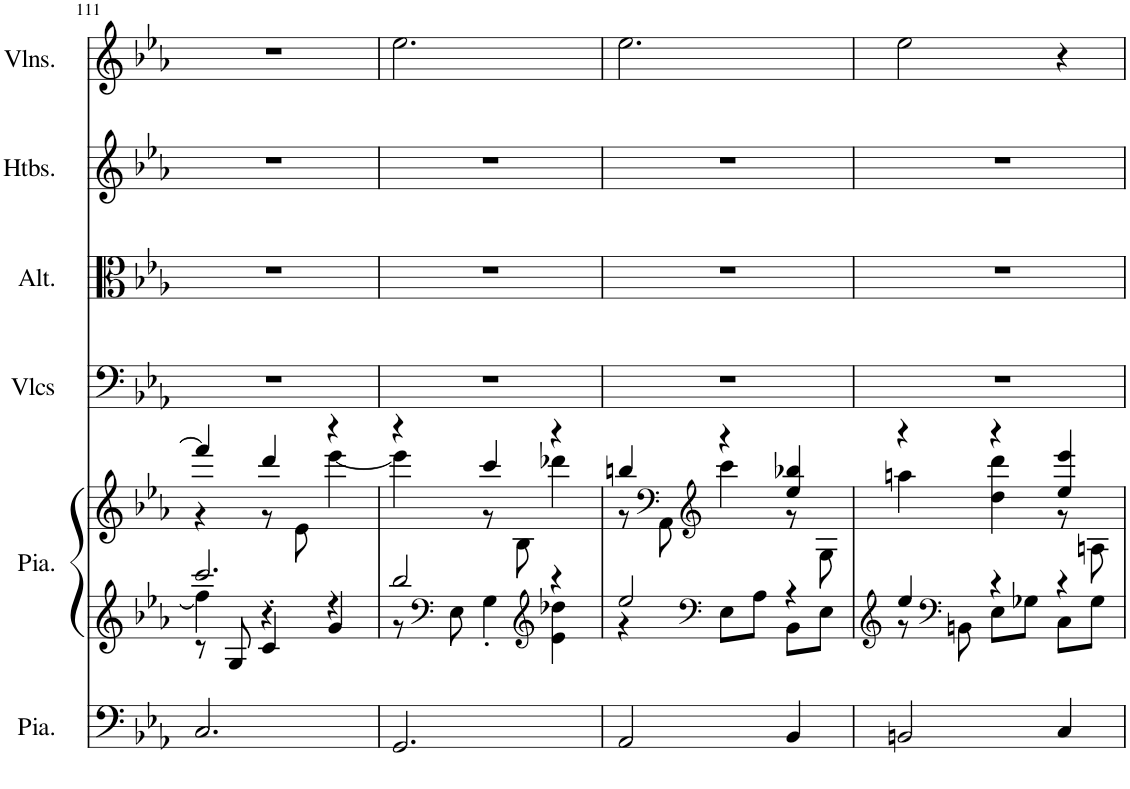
**kern	**kern	**kern	**kern	**kern	**kern	**kern
*part6	*part5	*part5	*part4	*part3	*part2	*part1
*staff7	*staff6	*staff5	*staff4	*staff3	*staff2	*staff1
*I"Piano, Pedals	*I"Piano, Organ	*	*I"Violoncelles, Bass	*I"Altos, Tenor	*I"Hautbois, Alto	*I"Violons, Soprano
*I'Pia.	*I'Pia.	*	*I'Vlcs	*I'Alt.	*I'Htbs.	*I'Vlns.
!!LO:PB:g=z
*clefF4	*clefG2	*clefG2	*clefF4	*clefC3	*clefG2	*clefG2
*k[b-e-a-]	*k[b-e-a-]	*k[b-e-a-]	*k[b-e-a-]	*k[b-e-a-]	*k[b-e-a-]	*k[b-e-a-]
*M3/4	*M3/4	*M3/4	*M3/4	*M3/4	*M3/4	*M3/4
=111	=111	=111	=111	=111	=111	=111
*	*^	*^	*	*	*	*
*	*	*^	*	*	*	*	*	*
2.C/	2.ccc/	4ff\]	8r	4fff/]	4r	2.r	2.r	2.r	2.r
.	.	.	8G/	.	.	.	.	.	.
.	.	4r	4c'/	4ddd/	8r	.	.	.	.
.	.	.	.	.	8e-\	.	.	.	.
.	.	4r	4g/	4r	[4eee-\	.	.	.	.
*	*	*v	*v	*	*	*	*	*	*
=112	=112	=112	=112	=112	=112	=112	=112	=112
2.GG/	2bb-/	8r	4r	4eee-\]	2.r	2.r	2.r	2.ee-\
*	*clefF4	*	*	*	*	*	*	*
.	.	8E-\	.	.	.	.	.	.
.	.	4G'\	4ccc/	8r	.	.	.	.
.	.	.	.	8B-\	.	.	.	.
*	*clefG2	*	*	*	*	*	*	*
.	4r	4e-\ 4dd-X\	4r	4ddd-X\	.	.	.	.
=113	=113	=113	=113	=113	=113	=113	=113	=113
2AA-/	2ee-/	4r	4bbn/	8r	2.r	2.r	2.r	2.ee-\
*	*	*	*clefF4	*	*	*	*	*
.	.	.	.	8AA-\	.	.	.	.
*	*clefF4	*	*clefG2	*	*	*	*	*
.	.	8E-\L	4r	4ccc\	.	.	.	.
.	.	8A-\J	.	.	.	.	.	.
4BB-/	4r	8BB-\L	4ee-/ 4bb-X/	8r	.	.	.	.
.	.	8E-\J	.	8G\	.	.	.	.
=114	=114	=114	=114	=114	=114	=114	=114	=114
*	*clefG2	*	*	*	*	*	*	*
2BBn/	4ee-/	8r	4r	4aan\	2.r	2.r	2.r	2ee-\
*	*clefF4	*	*	*	*	*	*	*
.	.	8BBn\	.	.	.	.	.	.
.	4r	8E-\L	4r	4dd\ 4ddd\	.	.	.	.
.	.	8G-X\J	.	.	.	.	.	.
4C/	4r	8C\L	4ee-/ 4eee-/	8r	.	.	.	4r
.	.	8G-\J	.	8An\	.	.	.	.
*	*v	*v	*	*	*	*	*	*
*	*	*v	*v	*	*	*	*
=	=	=	=	=	=	=
*-	*-	*-	*-	*-	*-	*-
